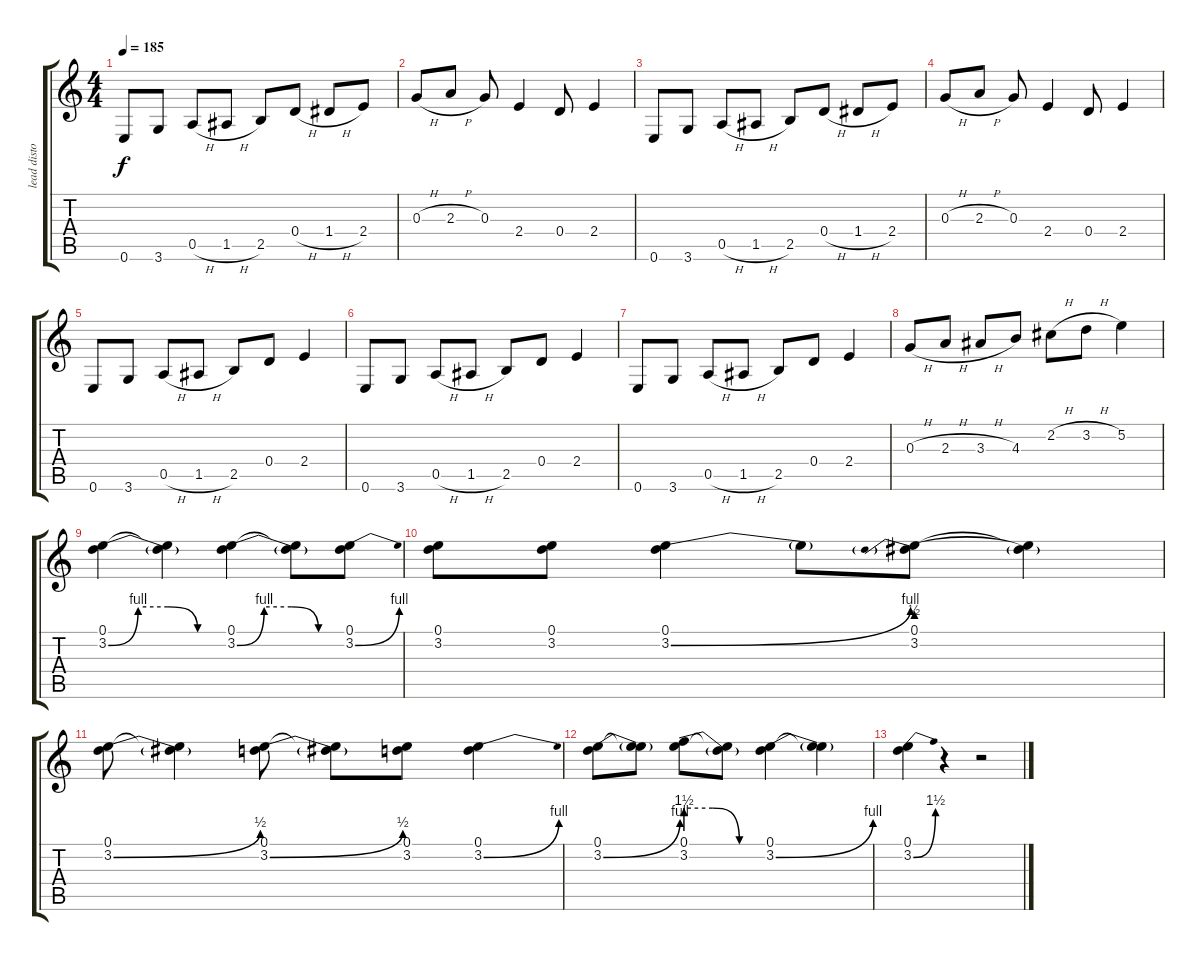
\track ("lead distortion" "lead disto") {instrument distortionguitar}
\staff {score tabs}
\tuning (E4 B3 G3 D3 A2 E2) {hide}
\ts (4 4)
\tempo 185
\clef g2
\ks c
0.6.8{dy f} 3.6.8 0.5{h}.8 1.5{h}.8 2.5.8 0.4{h}.8 1.4{h}.8 2.4.8 |
0.3{h}.8 2.3{h}.8 0.3.8 2.4.4 0.4.8 2.4.4 |
0.6.8 3.6.8 0.5{h}.8 1.5{h}.8 2.5.8 0.4{h}.8 1.4{h}.8 2.4.8 |
0.3{h}.8 2.3{h}.8 0.3.8 2.4.4 0.4.8 2.4.4 |
0.6.8 3.6.8 0.5{h}.8 1.5{h}.8 2.5.8 0.4.8 2.4.4 |
0.6.8 3.6.8 0.5{h}.8 1.5{h}.8 2.5.8 0.4.8 2.4.4 |
0.6.8 3.6.8 0.5{h}.8 1.5{h}.8 2.5.8 0.4.8 2.4.4 |
0.3{h}.8 2.3{h}.8 3.3{h}.8 4.3.8 2.2{h}.8 3.2{h}.8 5.2.4 |
(0.1 3.2{be (custom 0 0 15 4 30 4 45 0 60 0)}).4 (0.1{t} 3.2{t}).4 (0.1 3.2{be (custom 0 0 15 4 30 4 45 0 60 0)}).4 (0.1{t} 3.2{t}).8 (0.1 3.2{be (bend 0 0 60 4)}).8 |
(0.1 3.2).8 (0.1 3.2).8 (0.1 3.2{be (bend 0 0 60 4)}).4 3.2{t}.8 (0.1 3.2{be (prebend 0 2 60 2)}).8 (0.1{t} 3.2{t}).4 |
(0.1 3.2{be (bend 0 0 60 2)}).8 (0.1{t} 3.2{t}).4 (0.1 3.2{be (bend 0 0 60 2)}).8 (0.1{t} 3.2{t}).8 (0.1 3.2).8 (0.1 3.2{be (bend 0 0 60 4)}).4 |
(0.1 3.2{be (bend 0 0 60 4)}).8 (0.1{t} 3.2{t}).8 (0.1 3.2{be (custom 0 6 20 6 40 0 60 0)}).8 (0.1{t} 3.2{t}).8 (0.1 3.2{be (bend 0 0 60 4)}).4 (0.1{t} 3.2{t}).4 |
(0.1 3.2{be (bend 0 0 60 6)}).4 r.4 r.2
